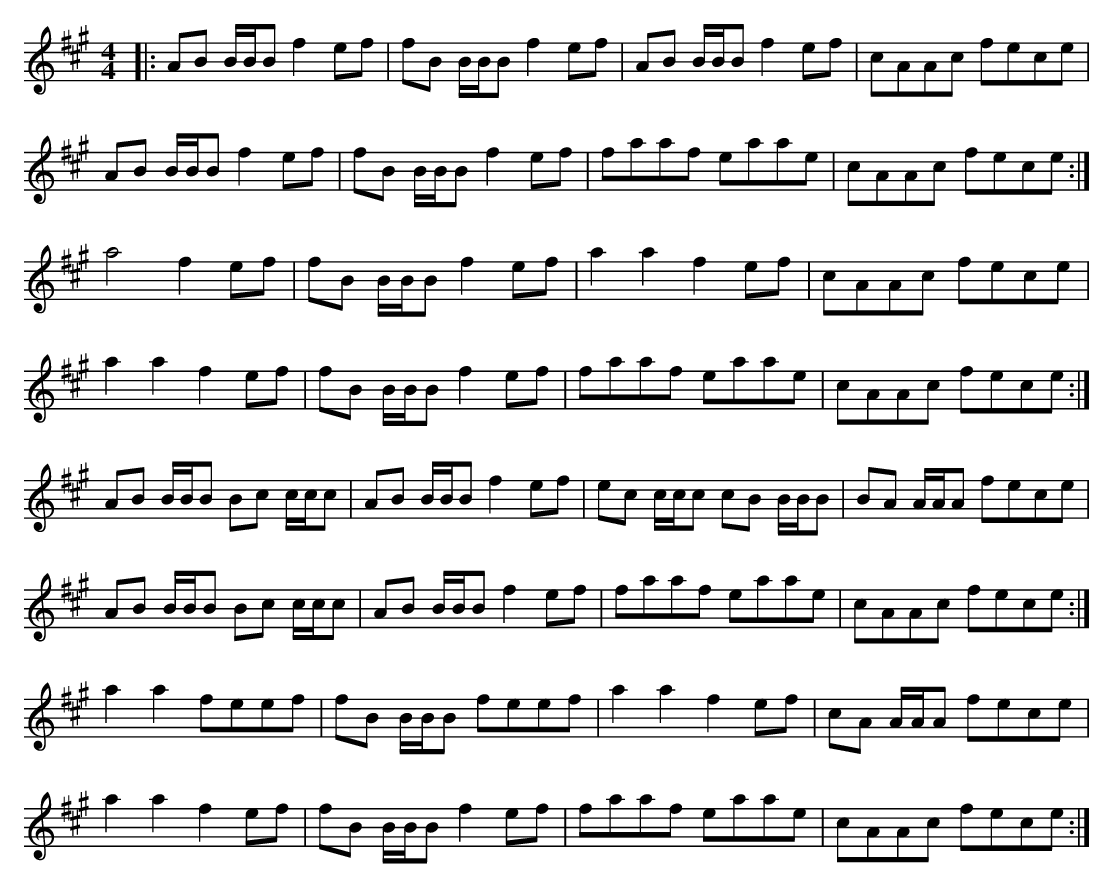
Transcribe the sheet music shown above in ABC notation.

X:1
M:4/4
K:Bdor
|:AB B/B/B f2 ef|fB B/B/B f2 ef|AB B/B/B f2 ef|cAAc fece|
AB B/B/B f2 ef|fB B/B/B f2 ef|faaf eaae|cAAc fece:|
a4 f2 ef|fB B/B/B f2 ef|a2 a2 f2 ef|cAAc fece|
a2 a2 f2 ef|fB B/B/B f2 ef|faaf eaae|cAAc fece:|
AB B/B/B Bc c/c/c|AB B/B/B f2 ef|ec c/c/c cB B/B/B|BA A/A/A fece|
AB B/B/B Bc c/c/c|AB B/B/B f2 ef|faaf eaae|cAAc fece:|
a2 a2 feef|fB B/B/B feef|a2 a2 f2 ef|cA A/A/A fece|
a2 a2 f2 ef|fB B/B/Bf2 ef|faaf eaae|cAAc fece:|
